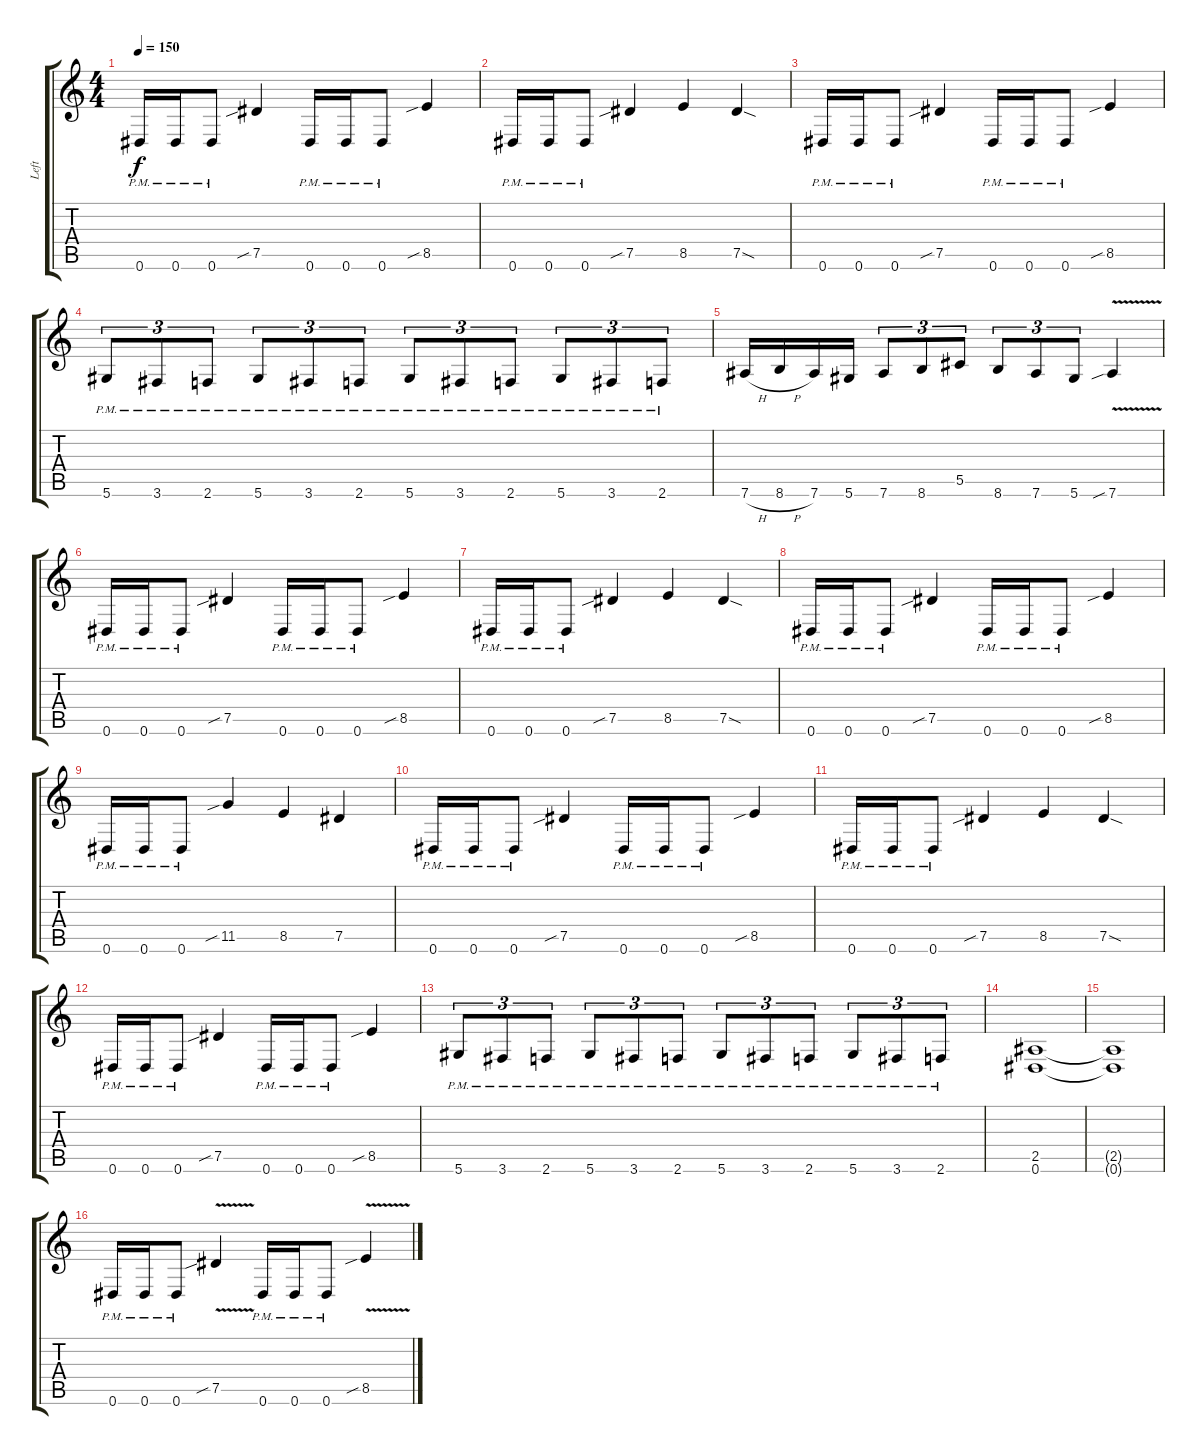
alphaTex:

\track ("Left" "Left") {instrument distortionguitar}
\staff {score tabs}
\tuning (Eb4 Bb3 Gb3 Db3 Ab2 Eb2) {hide}
\ts (4 4)
\tempo 150
\clef g2
\ks c
0.6{pm}.16{dy f} 0.6{pm}.16 0.6{pm}.8 7.5{sib}.4 0.6{pm}.16 0.6{pm}.16 0.6{pm}.8 8.5{sib}.4 |
0.6{pm}.16 0.6{pm}.16 0.6{pm}.8 7.5{sib}.4 8.5.4 7.5{sod}.4 |
0.6{pm}.16 0.6{pm}.16 0.6{pm}.8 7.5{sib}.4 0.6{pm}.16 0.6{pm}.16 0.6{pm}.8 8.5{sib}.4 |
5.6{pm}.8{tu (3 2)} 3.6{pm}.8{tu (3 2)} 2.6{pm}.8{tu (3 2)} 5.6{pm}.8{tu (3 2)} 3.6{pm}.8{tu (3 2)} 2.6{pm}.8{tu (3 2)} 5.6{pm}.8{tu (3 2)} 3.6{pm}.8{tu (3 2)} 2.6{pm}.8{tu (3 2)} 5.6{pm}.8{tu (3 2)} 3.6{pm}.8{tu (3 2)} 2.6{pm}.8{tu (3 2)} |
7.6{h}.16 8.6{h}.16 7.6.16 5.6.16 7.6.8{tu (3 2)} 8.6.8{tu (3 2)} 5.5.8{tu (3 2)} 8.6.8{tu (3 2)} 7.6.8{tu (3 2)} 5.6.8{tu (3 2)} 7.6{v sib}.4 |
0.6{pm}.16 0.6{pm}.16 0.6{pm}.8 7.5{sib}.4 0.6{pm}.16 0.6{pm}.16 0.6{pm}.8 8.5{sib}.4 |
0.6{pm}.16 0.6{pm}.16 0.6{pm}.8 7.5{sib}.4 8.5.4 7.5{sod}.4 |
0.6{pm}.16 0.6{pm}.16 0.6{pm}.8 7.5{sib}.4 0.6{pm}.16 0.6{pm}.16 0.6{pm}.8 8.5{sib}.4 |
0.6{pm}.16 0.6{pm}.16 0.6{pm}.8 11.5{sib}.4 8.5.4 7.5.4 |
0.6{pm}.16 0.6{pm}.16 0.6{pm}.8 7.5{sib}.4 0.6{pm}.16 0.6{pm}.16 0.6{pm}.8 8.5{sib}.4 |
0.6{pm}.16 0.6{pm}.16 0.6{pm}.8 7.5{sib}.4 8.5.4 7.5{sod}.4 |
0.6{pm}.16 0.6{pm}.16 0.6{pm}.8 7.5{sib}.4 0.6{pm}.16 0.6{pm}.16 0.6{pm}.8 8.5{sib}.4 |
5.6{pm}.8{tu (3 2)} 3.6{pm}.8{tu (3 2)} 2.6{pm}.8{tu (3 2)} 5.6{pm}.8{tu (3 2)} 3.6{pm}.8{tu (3 2)} 2.6{pm}.8{tu (3 2)} 5.6{pm}.8{tu (3 2)} 3.6{pm}.8{tu (3 2)} 2.6{pm}.8{tu (3 2)} 5.6{pm}.8{tu (3 2)} 3.6{pm}.8{tu (3 2)} 2.6{pm}.8{tu (3 2)} |
(2.5 0.6).1 |
(2.5{t} 0.6{t}).1 |
0.6{pm}.16 0.6{pm}.16 0.6{pm}.8 7.5{v sib}.4 0.6{pm}.16 0.6{pm}.16 0.6{pm}.8 8.5{v sib}.4
